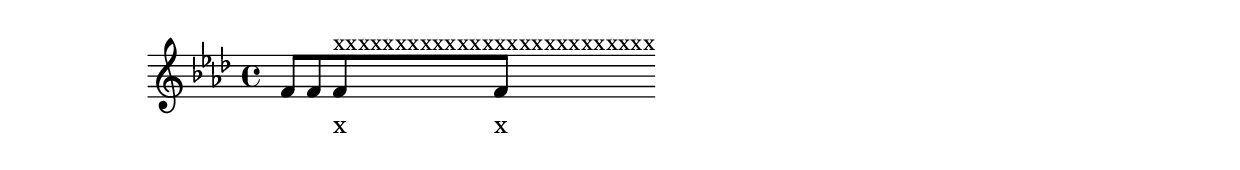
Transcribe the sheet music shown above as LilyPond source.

\header {
  texidoc ="Lyric syllables without note attachment are not
centered.  Centering may cause unintended effects when the
papercolumn is very  wide."
}
 
\layout{ ragged-right = ##t }

\version "2.11.38"
<<
  \new Staff \relative c' {
    \key aes \major
    \context Voice = "1" { 
      f8 f
      \textLengthOff
      
      f^"xxxxxxxxxxxxxxxxxxxxxxxxxx"  f
    }
  }
  \new Lyrics \lyricmode {
    \skip 8
    \skip 8
    x8
    x8
  }
>>
